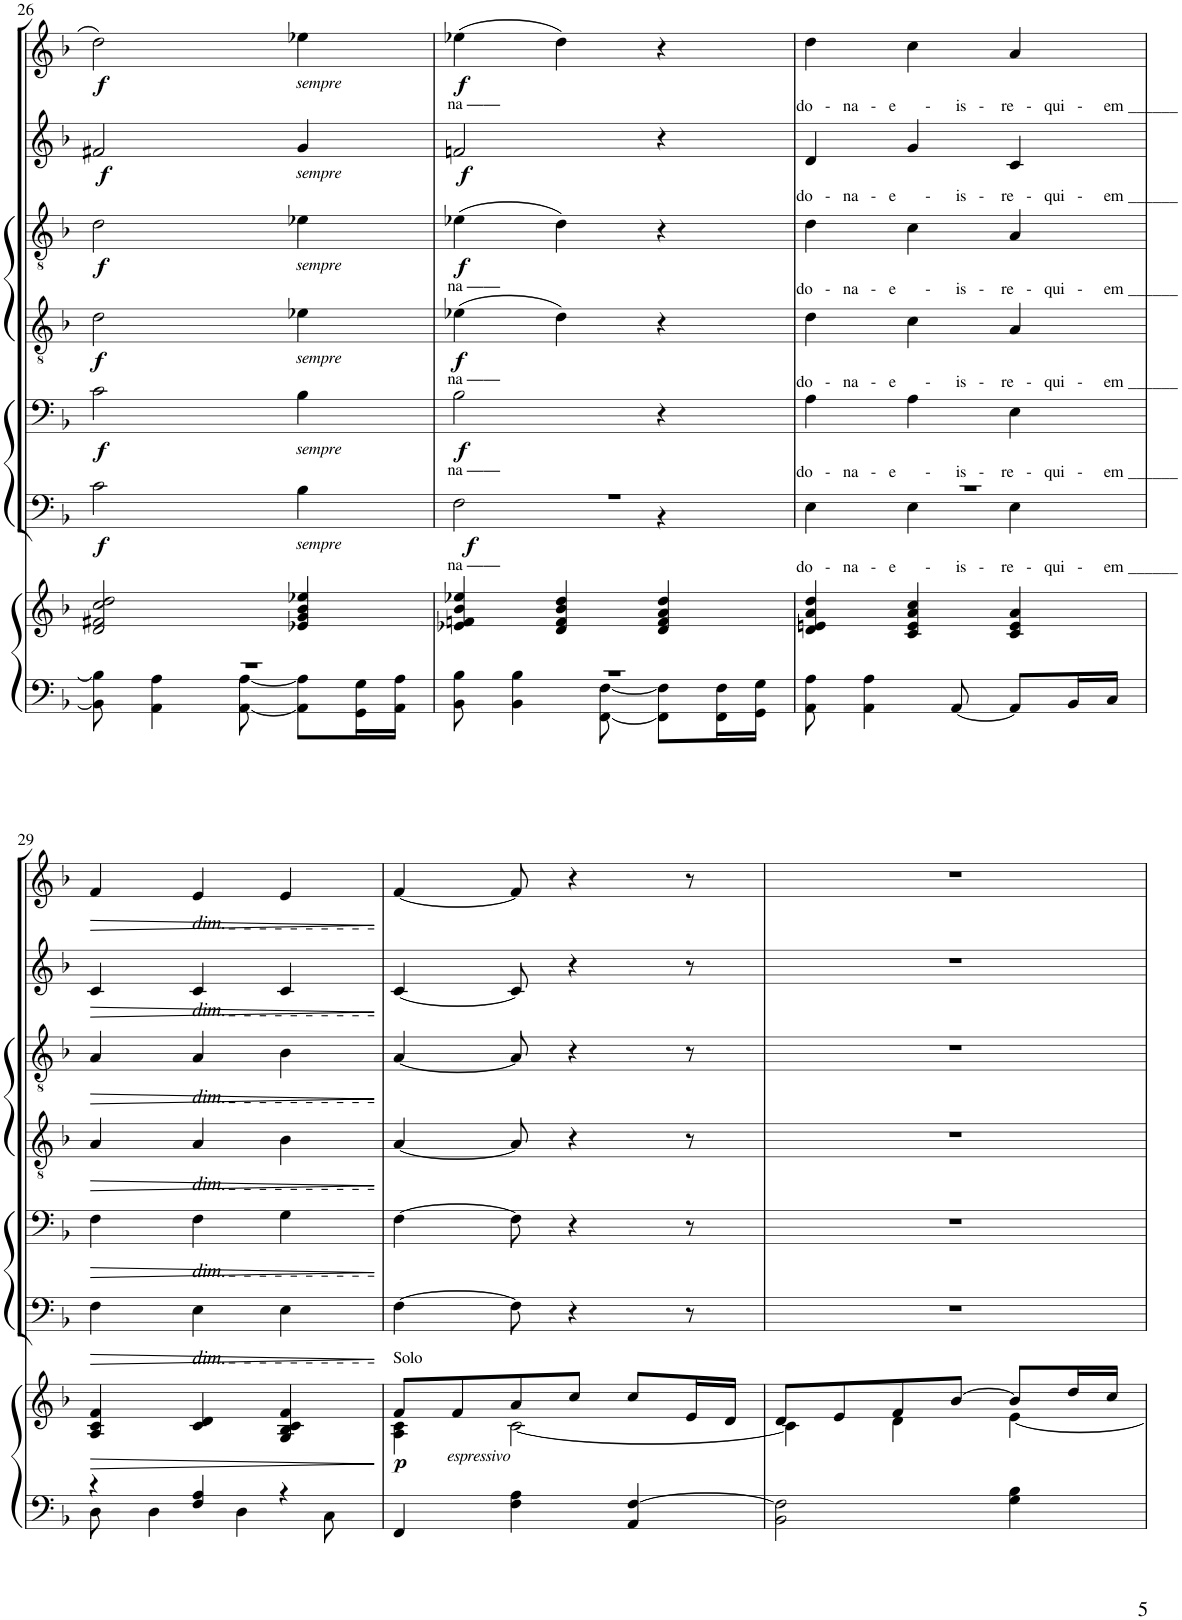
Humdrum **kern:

**kern	**kern	**dynam	**kern	**dynam	**kern	**dynam	**kern	**dynam	**kern	**dynam	**kern	**dynam	**kern	**dynam
*part7	*part7	*part7	*part6	*part6	*part5	*part5	*part4	*part4	*part3	*part3	*part2	*part2	*part1	*part1
*staff8	*staff7	*staff7/8	*staff6	*staff6	*staff5	*staff5	*staff4	*staff4	*staff3	*staff3	*staff2	*staff2	*staff1	*staff1
*I"PIANO	*	*	*I"BASSES II	*	*I"BASSES I	*	*I"TÉNORS II	*	*I"TÉNORS I	*	*I"ALTOS	*	*I"SOPRANOS	*
*I'Pno	*	*	*	*	*	*	*	*	*	*	*	*	*	*
!!LO:PB:g=z
*clefF4	*clefG2	*	*clefF4	*	*clefF4	*	*clefGv2	*	*clefGv2	*	*clefG2	*	*clefG2	*
*k[b-]	*k[b-]	*	*k[b-]	*	*k[b-]	*	*k[b-]	*	*k[b-]	*	*k[b-]	*	*k[b-]	*
*M3/4	*M3/4	*	*M3/4	*	*M3/4	*	*M3/4	*	*M3/4	*	*M3/4	*	*M3/4	*
=26	=26	=26	=26	=26	=26	=26	=26	=26	=26	=26	=26	=26	=26	=26
*^	*	*	*	*	*	*	*	*	*	*	*	*	*	*
!	!	!	!	!	!LO:DY:b	!	!LO:DY:b	!	!LO:DY:b	!	!LO:DY:b	!	!LO:DY:b	!	!LO:DY:b
2.r	8BB-\] 8B-\]	2d/ 2f#X/ 2cc/ 2dd/	.	2c\	f	2c\	f	2d\	f	2d\	f	2f#X/	f	2dd\	f
.	4AA\ 4A\	.	.	.	.	.	.	.	.	.	.	.	.	.	.
.	[8AA\ [8A\	.	.	.	.	.	.	.	.	.	.	.	.	.	.
!	!	!	!	!	!	!	!	!	!	!	!	!	!	!LO:TX:b:i:t=sempre	!
!	!	!	!	!	!	!	!	!	!	!	!	!LO:TX:b:i:t=sempre	!	!	!
!	!	!	!	!	!	!	!	!	!	!LO:TX:b:i:t=sempre	!	!	!	!	!
!	!	!	!	!	!	!	!	!LO:TX:b:i:t=sempre	!	!	!	!	!	!	!
!	!	!	!	!	!	!LO:TX:b:i:t=sempre	!	!	!	!	!	!	!	!	!
!	!	!	!	!LO:TX:b:i:t=sempre	!	!	!	!	!	!	!	!	!	!	!
.	8AA\] 8A\]L	4e-X/ 4g/ 4b-/ 4ee-X/	.	4B-\	.	4B-\	.	4e-X\	.	4e-X\	.	4g/	.	4ee-X\	.
.	16GG\ 16G\L	.	.	.	.	.	.	.	.	.	.	.	.	.	.
.	16AA\ 16A\JJ	.	.	.	.	.	.	.	.	.	.	.	.	.	.
=27	=27	=27	=27	=27	=27	=27	=27	=27	=27	=27	=27	=27	=27	=27	=27
*	*	*	*	*^	*	*	*	*	*	*	*	*	*	*	*
!	!	!	!	!	!	!	!	!	!	!	!	!	!	!	!LO:TX:b:t=na ——	!
!	!	!	!	!	!	!	!	!	!	!	!LO:TX:b:t=na ——	!	!	!	!	!
!	!	!	!	!	!	!	!	!	!LO:TX:b:t=na ——	!	!	!	!	!	!	!
!	!	!	!	!	!	!	!LO:TX:b:t=na ——	!	!	!	!	!	!	!	!	!
!	!	!	!	!LO:TX:b:t=na ——	!	!	!	!	!	!	!	!	!	!	!	!
!	!	!	!	!	!	!LO:DY:b	!	!LO:DY:b	!	!LO:DY:b	!	!LO:DY:b	!	!LO:DY:b	!	!LO:DY:b
2.r	8BB-\ 8B-\	4e-X/ 4fn/ 4b-/ 4ee-X/	.	2.r	2F\	f	2B-\	f	(4e-X\	f	(4e-X\	f	2fn/	f	(4ee-X\	f
.	4BB-\ 4B-\	.	.	.	.	.	.	.	.	.	.	.	.	.	.	.
.	.	4d/ 4f/ 4b-/ 4dd/	.	.	.	.	.	.	4d\)	.	4d\)	.	.	.	4dd\)	.
.	[8FF\ [8F\	.	.	.	.	.	.	.	.	.	.	.	.	.	.	.
.	8FF\] 8F\]L	4d/ 4f/ 4a/ 4dd/	.	.	4r	.	4r	.	4r	.	4r	.	4r	.	4r	.
.	16FF\ 16F\L	.	.	.	.	.	.	.	.	.	.	.	.	.	.	.
.	16GG\ 16G\JJ	.	.	.	.	.	.	.	.	.	.	.	.	.	.	.
=28	=28	=28	=28	=28	=28	=28	=28	=28	=28	=28	=28	=28	=28	=28	=28	=28
!	!	!	!	!	!	!	!	!	!	!	!	!	!	!	!LO:TX:b:t=do   -   na   -   e       -      is   -    re   -   qui   -     em ______	!
!	!	!	!	!	!	!	!	!	!	!	!	!	!LO:TX:b:t=do   -   na   -   e       -      is   -    re   -   qui   -     em ______	!	!	!
!	!	!	!	!	!	!	!	!	!	!	!LO:TX:b:t=do   -   na   -   e       -      is   -    re   -   qui   -     em ______	!	!	!	!	!
!	!	!	!	!	!	!	!	!	!LO:TX:b:t=do   -   na   -   e       -      is   -    re   -   qui   -     em ______	!	!	!	!	!	!	!
!	!	!	!	!	!	!	!LO:TX:b:t=do   -   na   -   e       -      is   -    re   -   qui   -     em ______	!	!	!	!	!	!	!	!	!
!	!	!	!	!LO:TX:b:t=do   -   na   -   e       -      is   -    re   -   qui   -     em ______	!	!	!	!	!	!	!	!	!	!	!	!
*v	*v	*	*	*	*	*	*	*	*	*	*	*	*	*	*	*
8AA\ 8A\	4d/ 4en/ 4a/ 4dd/	.	2.r	4E\	.	4A\	.	4d\	.	4d\	.	4d/	.	4dd\	.
4AA\ 4A\	.	.	.	.	.	.	.	.	.	.	.	.	.	.	.
.	4c/ 4e/ 4a/ 4cc/	.	.	4E\	.	4A\	.	4c\	.	4c\	.	4g/	.	4cc\	.
[8AA/	.	.	.	.	.	.	.	.	.	.	.	.	.	.	.
8AA/L]	4c/ 4e/ 4a/	.	.	4E\	.	4E\	.	4A/	.	4A/	.	4c/	.	4a/	.
16BB-/L	.	.	.	.	.	.	.	.	.	.	.	.	.	.	.
16C/JJ	.	.	.	.	.	.	.	.	.	.	.	.	.	.	.
*	*	*	*v	*v	*	*	*	*	*	*	*	*	*	*	*
!!LO:LB:g=z
=29	=29	=29	=29	=29	=29	=29	=29	=29	=29	=29	=29	=29	=29	=29
*^	*	*	*	*	*	*	*	*	*	*	*	*	*	*
!	!	!	!LO:HP:b	!	!LO:HP:b	!	!LO:HP:b	!	!LO:HP:b	!	!LO:HP:b	!	!LO:HP:b	!	!LO:HP:b
4r	8D\	4A/ 4c/ 4f/	>	4F\	>	4F\	>	4A/	>	4A/	>	4c/	>	4f/	>
.	4D\	.	.	.	.	.	.	.	.	.	.	.	.	.	.
!	!	!	!	!	!	!	!	!	!	!	!	!	!	!LO:TX:b:i:t=dim.	!
!	!	!	!	!	!	!	!	!	!	!	!	!LO:TX:b:i:t=dim.	!	!	!
!	!	!	!	!	!	!	!	!	!	!LO:TX:b:i:t=dim.	!	!	!	!	!
!	!	!	!	!	!	!	!	!LO:TX:b:i:t=dim.	!	!	!	!	!	!	!
!	!	!	!	!	!	!LO:TX:b:i:t=dim.	!	!	!	!	!	!	!	!	!
!	!	!	!	!LO:TX:b:i:t=dim.	!	!	!	!	!	!	!	!	!	!	!
4F/ 4A/	.	4c/ 4d/	.	4E\	.	4F\	.	4A/	.	4A/	.	4c/	.	4e/	.
.	4D\	.	.	.	.	.	.	.	.	.	.	.	.	.	.
4r	.	4G/ 4B-/ 4c/ 4f/	.	4E\	.	4G\	.	4B-\	.	4B-\	.	4c/	.	4e/	.
.	8C\	.	.	.	.	.	.	.	.	.	.	.	.	.	.
*v	*v	*	*	*	*	*	*	*	*	*	*	*	*	*	*
.	.	]	.	]	.	]	.	]	.	]	.	]	.	]
=30	=30	=30	=30	=30	=30	=30	=30	=30	=30	=30	=30	=30	=30	=30
*	*^	*	*	*	*	*	*	*	*	*	*	*	*	*
!	!LO:TX:a:t=Solo	!	!	!	!	!	!	!	!	!	!	!	!	!	!
!	!	!	!LO:DY:b	!	!	!	!	!	!	!	!	!	!	!	!
4FF/	8f/L	4A\ 4c\	p	[4F\	.	[4F\	.	[4A/	.	[4A/	.	[4c/	.	[4f/	.
!	!LO:TX:b:i:t=espressivo	!	!	!	!	!	!	!	!	!	!	!	!	!	!
.	8f/	.	.	.	.	.	.	.	.	.	.	.	.	.	.
4F\ 4A\	8a/	[2c\	.	8F\]	.	8F\]	.	8A/]	.	8A/]	.	8c/]	.	8f/]	.
.	8cc/J	.	.	4r	.	4r	.	4r	.	4r	.	4r	.	4r	.
4AA/ [4F/	8cc/L	.	.	.	.	.	.	.	.	.	.	.	.	.	.
.	16e/L	.	.	8r	.	8r	.	8r	.	8r	.	8r	.	8r	.
.	16d/JJ	.	.	.	.	.	.	.	.	.	.	.	.	.	.
=31	=31	=31	=31	=31	=31	=31	=31	=31	=31	=31	=31	=31	=31	=31	=31
2BB-\ 2F\]	8d/L	4c\]	.	2.r	.	2.r	.	2.r	.	2.r	.	2.r	.	2.r	.
.	8e/	.	.	.	.	.	.	.	.	.	.	.	.	.	.
.	8f/	4d\	.	.	.	.	.	.	.	.	.	.	.	.	.
.	[8b-/J	.	.	.	.	.	.	.	.	.	.	.	.	.	.
4G\ 4B-\	8b-/L]	[4e\	.	.	.	.	.	.	.	.	.	.	.	.	.
.	16dd/L	.	.	.	.	.	.	.	.	.	.	.	.	.	.
.	16cc/JJ	.	.	.	.	.	.	.	.	.	.	.	.	.	.
*	*v	*v	*	*	*	*	*	*	*	*	*	*	*	*	*
=	=	=	=	=	=	=	=	=	=	=	=	=	=	=
*-	*-	*-	*-	*-	*-	*-	*-	*-	*-	*-	*-	*-	*-	*-
